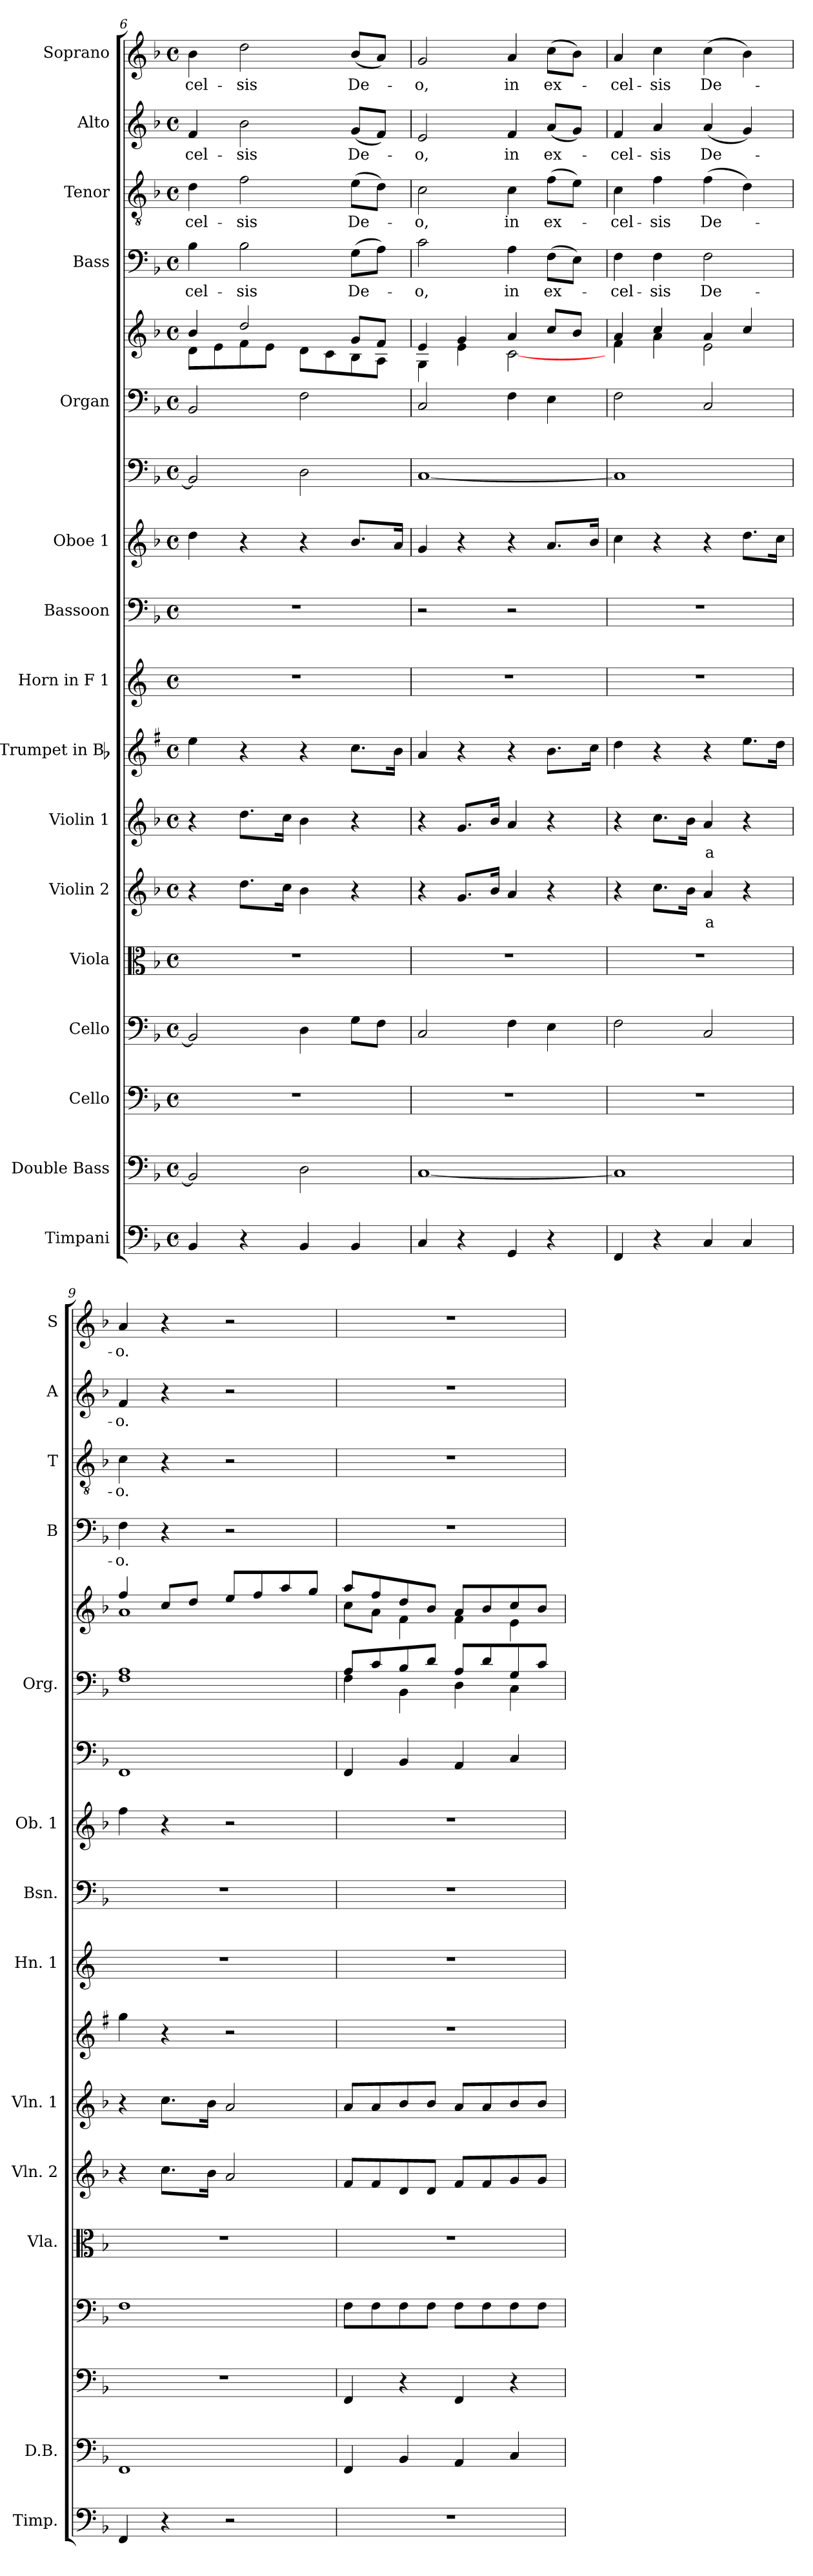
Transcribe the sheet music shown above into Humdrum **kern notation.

**kern	**kern	**kern	**kern	**kern	**kern	**text	**kern	**text	**kern	**kern	**kern	**kern	**kern	**kern	**kern	**kern	**text	**kern	**text	**kern	**text	**kern	**text
*part17	*part16	*part15	*part14	*part13	*part12	*part12	*part11	*part11	*part10	*part9	*part8	*part7	*part6	*part5	*part5	*part4	*part4	*part3	*part3	*part2	*part2	*part1	*part1
*staff18	*staff17	*staff16	*staff15	*staff14	*staff13	*staff13	*staff12	*staff12	*staff11	*staff10	*staff9	*staff8	*staff7	*staff6	*staff5	*staff4	*staff4	*staff3	*staff3	*staff2	*staff2	*staff1	*staff1
*I"Timpani	*I"Double Bass	*I"Cello	*I"Cello	*I"Viola	*I"Violin 2	*	*I"Violin 1	*	*I"Trumpet in Bb	*I"Horn in F 1	*I"Bassoon	*I"Oboe 1	*	*I"Organ	*	*I"Bass	*	*I"Tenor	*	*I"Alto	*	*I"Soprano	*
*I'Timp.	*I'D.B.	*	*	*I'Vla.	*I'Vln. 2	*	*I'Vln. 1	*	*	*I'Hn. 1	*I'Bsn.	*I'Ob. 1	*	*I'Org.	*	*I'B	*	*I'T	*	*I'A	*	*I'S	*
*clefF4	*clefF4	*clefF4	*clefF4	*clefC3	*clefG2	*	*clefG2	*	*clefG2	*clefG2	*clefF4	*clefG2	*clefF4	*clefF4	*clefG2	*clefF4	*	*clefGv2	*	*clefG2	*	*clefG2	*
*	*ITrd7c12	*	*	*	*	*	*	*	*ITrd1c2	*ITrd4c7	*	*	*	*	*	*	*	*	*	*	*	*	*
*k[b-]	*k[b-]	*k[b-]	*k[b-]	*k[b-]	*k[b-]	*	*k[b-]	*	*k[b-]	*k[b-]	*k[b-]	*k[b-]	*k[b-]	*k[b-]	*k[b-]	*k[b-]	*	*k[b-]	*	*k[b-]	*	*k[b-]	*
*F:	*F:	*F:	*F:	*F:	*F:	*	*F:	*	*F:	*F:	*F:	*F:	*F:	*F:	*F:	*F:	*	*F:	*	*F:	*	*F:	*
*M4/4	*M4/4	*M4/4	*M4/4	*M4/4	*M4/4	*	*M4/4	*	*M4/4	*M4/4	*M4/4	*M4/4	*M4/4	*M4/4	*M4/4	*M4/4	*	*M4/4	*	*M4/4	*	*M4/4	*
*met(c)	*met(c)	*met(c)	*met(c)	*met(c)	*met(c)	*	*met(c)	*	*met(c)	*met(c)	*met(c)	*met(c)	*met(c)	*met(c)	*met(c)	*met(c)	*	*met(c)	*	*met(c)	*	*met(c)	*
=6	=6	=6	=6	=6	=6	=6	=6	=6	=6	=6	=6	=6	=6	=6	=6	=6	=6	=6	=6	=6	=6	=6	=6
*	*	*	*	*	*	*	*	*	*	*	*	*	*	*	*^	*	*	*	*	*	*	*	*
!	!	!	!	!	!	!	!	!	!	!	!	!	!	!	!	!	!	!LO:LY:b	!	!LO:LY:b	!	!LO:LY:b	!	!LO:LY:b
4BB-/	2BBB-/]	1r	2BB-/]	1r	4r	.	4r	.	4dd\	1r	1r	4dd\	2BB-/]	2BB-/	4b-/	8d\L	4B-\	-cel-	4d\	-cel-	4f/	-cel-	4b-\	-cel-
.	.	.	.	.	.	.	.	.	.	.	.	.	.	.	.	8e\	.	.	.	.	.	.	.	.
!	!	!	!	!	!	!	!	!	!	!	!	!	!	!	!	!	!	!LO:LY:b	!	!LO:LY:b	!	!LO:LY:b	!	!LO:LY:b
4r	.	.	.	.	8.dd\L	.	8.dd\L	.	4r	.	.	4r	.	.	2dd/	8f\	2B-\	-sis	2f\	-sis	2b-\	-sis	2dd\	-sis
.	.	.	.	.	.	.	.	.	.	.	.	.	.	.	.	8e\J	.	.	.	.	.	.	.	.
.	.	.	.	.	16cc\Jk	.	16cc\Jk	.	.	.	.	.	.	.	.	.	.	.	.	.	.	.	.	.
4BB-/	2DD\	.	4D\	.	4b-\	.	4b-\	.	4r	.	.	4r	2D\	2F\	.	8d\L	.	.	.	.	.	.	.	.
.	.	.	.	.	.	.	.	.	.	.	.	.	.	.	.	8c\	.	.	.	.	.	.	.	.
!	!	!	!	!	!	!	!	!	!	!	!	!	!	!	!	!	!	!LO:LY:b	!	!LO:LY:b	!	!LO:LY:b	!	!LO:LY:b
4BB-/	.	.	8G\L	.	4r	.	4r	.	8.b-\L	.	.	8.b-/L	.	.	8g/L	8B-\	(>8G\L	De-	(>8e\L	De-	(<8g/L	De-	(<8b-/L	De-
.	.	.	8F\J	.	.	.	.	.	.	.	.	.	.	.	8f/J	8A\J	8A\J)	.	8d\J)	.	8f/J)	.	8a/J)	.
.	.	.	.	.	.	.	.	.	16a\Jk	.	.	16a/Jk	.	.	.	.	.	.	.	.	.	.	.	.
!!LO:PB:g=z
=7	=7	=7	=7	=7	=7	=7	=7	=7	=7	=7	=7	=7	=7	=7	=7	=7	=7	=7	=7	=7	=7	=7	=7	=7
!	!	!	!	!	!	!	!	!	!	!	!	!	!	!	!	!	!	!LO:LY:b	!	!LO:LY:b	!	!LO:LY:b	!	!LO:LY:b
4C/	[1CC	1r	2C/	1r	4r	.	4r	.	4g/	1r	2r	4g/	[1C	2C/	4e/	4G\	2c\	-o,	2c\	-o,	2e/	-o,	2g/	-o,
4r	.	.	.	.	8.g/L	.	8.g/L	.	4r	.	.	4r	.	.	4g/	4e\	.	.	.	.	.	.	.	.
.	.	.	.	.	16b-/Jk	.	16b-/Jk	.	.	.	.	.	.	.	.	.	.	.	.	.	.	.	.	.
!	!	!	!	!	!	!	!	!	!	!	!	!	!	!	!	!	!	!LO:LY:b	!	!LO:LY:b	!	!LO:LY:b	!	!LO:LY:b
4GG/	.	.	4F\	.	4a/	.	4a/	.	4r	.	2r	4r	.	4F\	4a/	[<2c\	4A\	in	4c\	in	4f/	in	4a/	in
!	!	!	!	!	!	!	!	!	!	!	!	!	!	!	!	!	!	!LO:LY:b	!	!LO:LY:b	!	!LO:LY:b	!	!LO:LY:b
4r	.	.	4E\	.	4r	.	4r	.	8.a\L	.	.	8.a/L	.	4E\	8cc/L	.	(>8F\L	ex-	(>8f\L	ex-	(<8a/L	ex-	(>8cc\L	ex-
.	.	.	.	.	.	.	.	.	.	.	.	.	.	.	8b-/J	.	8E\J)	.	8e\J)	.	8g/J)	.	8b-\J)	.
.	.	.	.	.	.	.	.	.	16b-\Jk	.	.	16b-/Jk	.	.	.	.	.	.	.	.	.	.	.	.
=8	=8	=8	=8	=8	=8	=8	=8	=8	=8	=8	=8	=8	=8	=8	=8	=8	=8	=8	=8	=8	=8	=8	=8	=8
!	!	!	!	!	!	!	!	!	!	!	!	!	!	!	!	!	!	!LO:LY:b	!	!LO:LY:b	!	!LO:LY:b	!	!LO:LY:b
4FF/	1CC]	1r	2F\	1r	4r	.	4r	.	4cc\	1r	1r	4cc\	1C]	2F\	4a/	4f\	4F\	-cel-	4c\	-cel-	4f/	-cel-	4a/	-cel-
!	!	!	!	!	!	!	!	!	!	!	!	!	!	!	!	!	!	!LO:LY:b	!	!LO:LY:b	!	!LO:LY:b	!	!LO:LY:b
4r	.	.	.	.	8.cc\L	.	8.cc\L	.	4r	.	.	4r	.	.	4cc/	4a\	4F\	-sis	4f\	-sis	4a/	-sis	4cc\	-sis
.	.	.	.	.	16b-\Jk	.	16b-\Jk	.	.	.	.	.	.	.	.	.	.	.	.	.	.	.	.	.
!	!	!	!	!	!	!LO:LY:b	!	!LO:LY:b	!	!	!	!	!	!	!	!	!	!LO:LY:b	!	!LO:LY:b	!	!LO:LY:b	!	!LO:LY:b
4C/	.	.	2C/	.	4a/	a	4a/	a	4r	.	.	4r	.	2C/	4a/	2e\	2F\	De-	(>4f\	De-	(<4a/	De-	(>4cc\	De-
4C/	.	.	.	.	4r	.	4r	.	8.dd\L	.	.	8.dd\L	.	.	4cc/	.	.	.	4d\)	.	4g/)	.	4b-\)	.
.	.	.	.	.	.	.	.	.	16cc\Jk	.	.	16cc\Jk	.	.	.	.	.	.	.	.	.	.	.	.
=9	=9	=9	=9	=9	=9	=9	=9	=9	=9	=9	=9	=9	=9	=9	=9	=9	=9	=9	=9	=9	=9	=9	=9	=9
!	!	!	!	!	!	!	!	!	!	!	!	!	!	!	!	!	!	!LO:LY:b	!	!LO:LY:b	!	!LO:LY:b	!	!LO:LY:b
4FF/	1FFF	1r	1F	1r	4r	.	4r	.	4ff\	1r	1r	4ff\	1FF	1F 1A	4ff/	1a	4F\	-o.	4c\	-o.	4f/	-o.	4a/	-o.
4r	.	.	.	.	8.cc\L	.	8.cc\L	.	4r	.	.	4r	.	.	8cc/L	.	4r	.	4r	.	4r	.	4r	.
.	.	.	.	.	.	.	.	.	.	.	.	.	.	.	8dd/J	.	.	.	.	.	.	.	.	.
.	.	.	.	.	16b-\Jk	.	16b-\Jk	.	.	.	.	.	.	.	.	.	.	.	.	.	.	.	.	.
2r	.	.	.	.	2a/	.	2a/	.	2r	.	.	2r	.	.	8ee/L	.	2r	.	2r	.	2r	.	2r	.
.	.	.	.	.	.	.	.	.	.	.	.	.	.	.	8ff/	.	.	.	.	.	.	.	.	.
.	.	.	.	.	.	.	.	.	.	.	.	.	.	.	8aa/	.	.	.	.	.	.	.	.	.
.	.	.	.	.	.	.	.	.	.	.	.	.	.	.	8gg/J	.	.	.	.	.	.	.	.	.
=10	=10	=10	=10	=10	=10	=10	=10	=10	=10	=10	=10	=10	=10	=10	=10	=10	=10	=10	=10	=10	=10	=10	=10	=10
*	*	*	*	*	*	*	*	*	*	*	*	*	*	*^	*	*	*	*	*	*	*	*	*	*
1r	4FFF/	4FF/	8F\L	1r	8f/L	.	8a/L	.	1r	1r	1r	1r	4FF/	8A/L	4F\	8aa/L	8cc\L	1r	.	1r	.	1r	.	1r	.
.	.	.	8F\	.	8f/	.	8a/	.	.	.	.	.	.	8c/	.	8ff/	8a\J	.	.	.	.	.	.	.	.
.	4BBB-/	4r	8F\	.	8d/	.	8b-/	.	.	.	.	.	4BB-/	8B-/	4BB-\	8dd/	4f\	.	.	.	.	.	.	.	.
.	.	.	8F\J	.	8d/J	.	8b-/J	.	.	.	.	.	.	8d/J	.	8b-/J	.	.	.	.	.	.	.	.	.
.	4AAA/	4FF/	8F\L	.	8f/L	.	8a/L	.	.	.	.	.	4AA/	8A/L	4D\	8a/L	4f\	.	.	.	.	.	.	.	.
.	.	.	8F\	.	8f/	.	8a/	.	.	.	.	.	.	8d/	.	8b-/	.	.	.	.	.	.	.	.	.
.	4CC/	4r	8F\	.	8g/	.	8b-/	.	.	.	.	.	4C/	8G/	4C\	8cc/	4e\	.	.	.	.	.	.	.	.
.	.	.	8F\J	.	8g/J	.	8b-/J	.	.	.	.	.	.	8c/J	.	8b-/J	.	.	.	.	.	.	.	.	.
*	*	*	*	*	*	*	*	*	*	*	*	*	*	*v	*v	*	*	*	*	*	*	*	*	*	*
*	*	*	*	*	*	*	*	*	*	*	*	*	*	*	*v	*v	*	*	*	*	*	*	*	*
=	=	=	=	=	=	=	=	=	=	=	=	=	=	=	=	=	=	=	=	=	=	=	=
*-	*-	*-	*-	*-	*-	*-	*-	*-	*-	*-	*-	*-	*-	*-	*-	*-	*-	*-	*-	*-	*-	*-	*-
